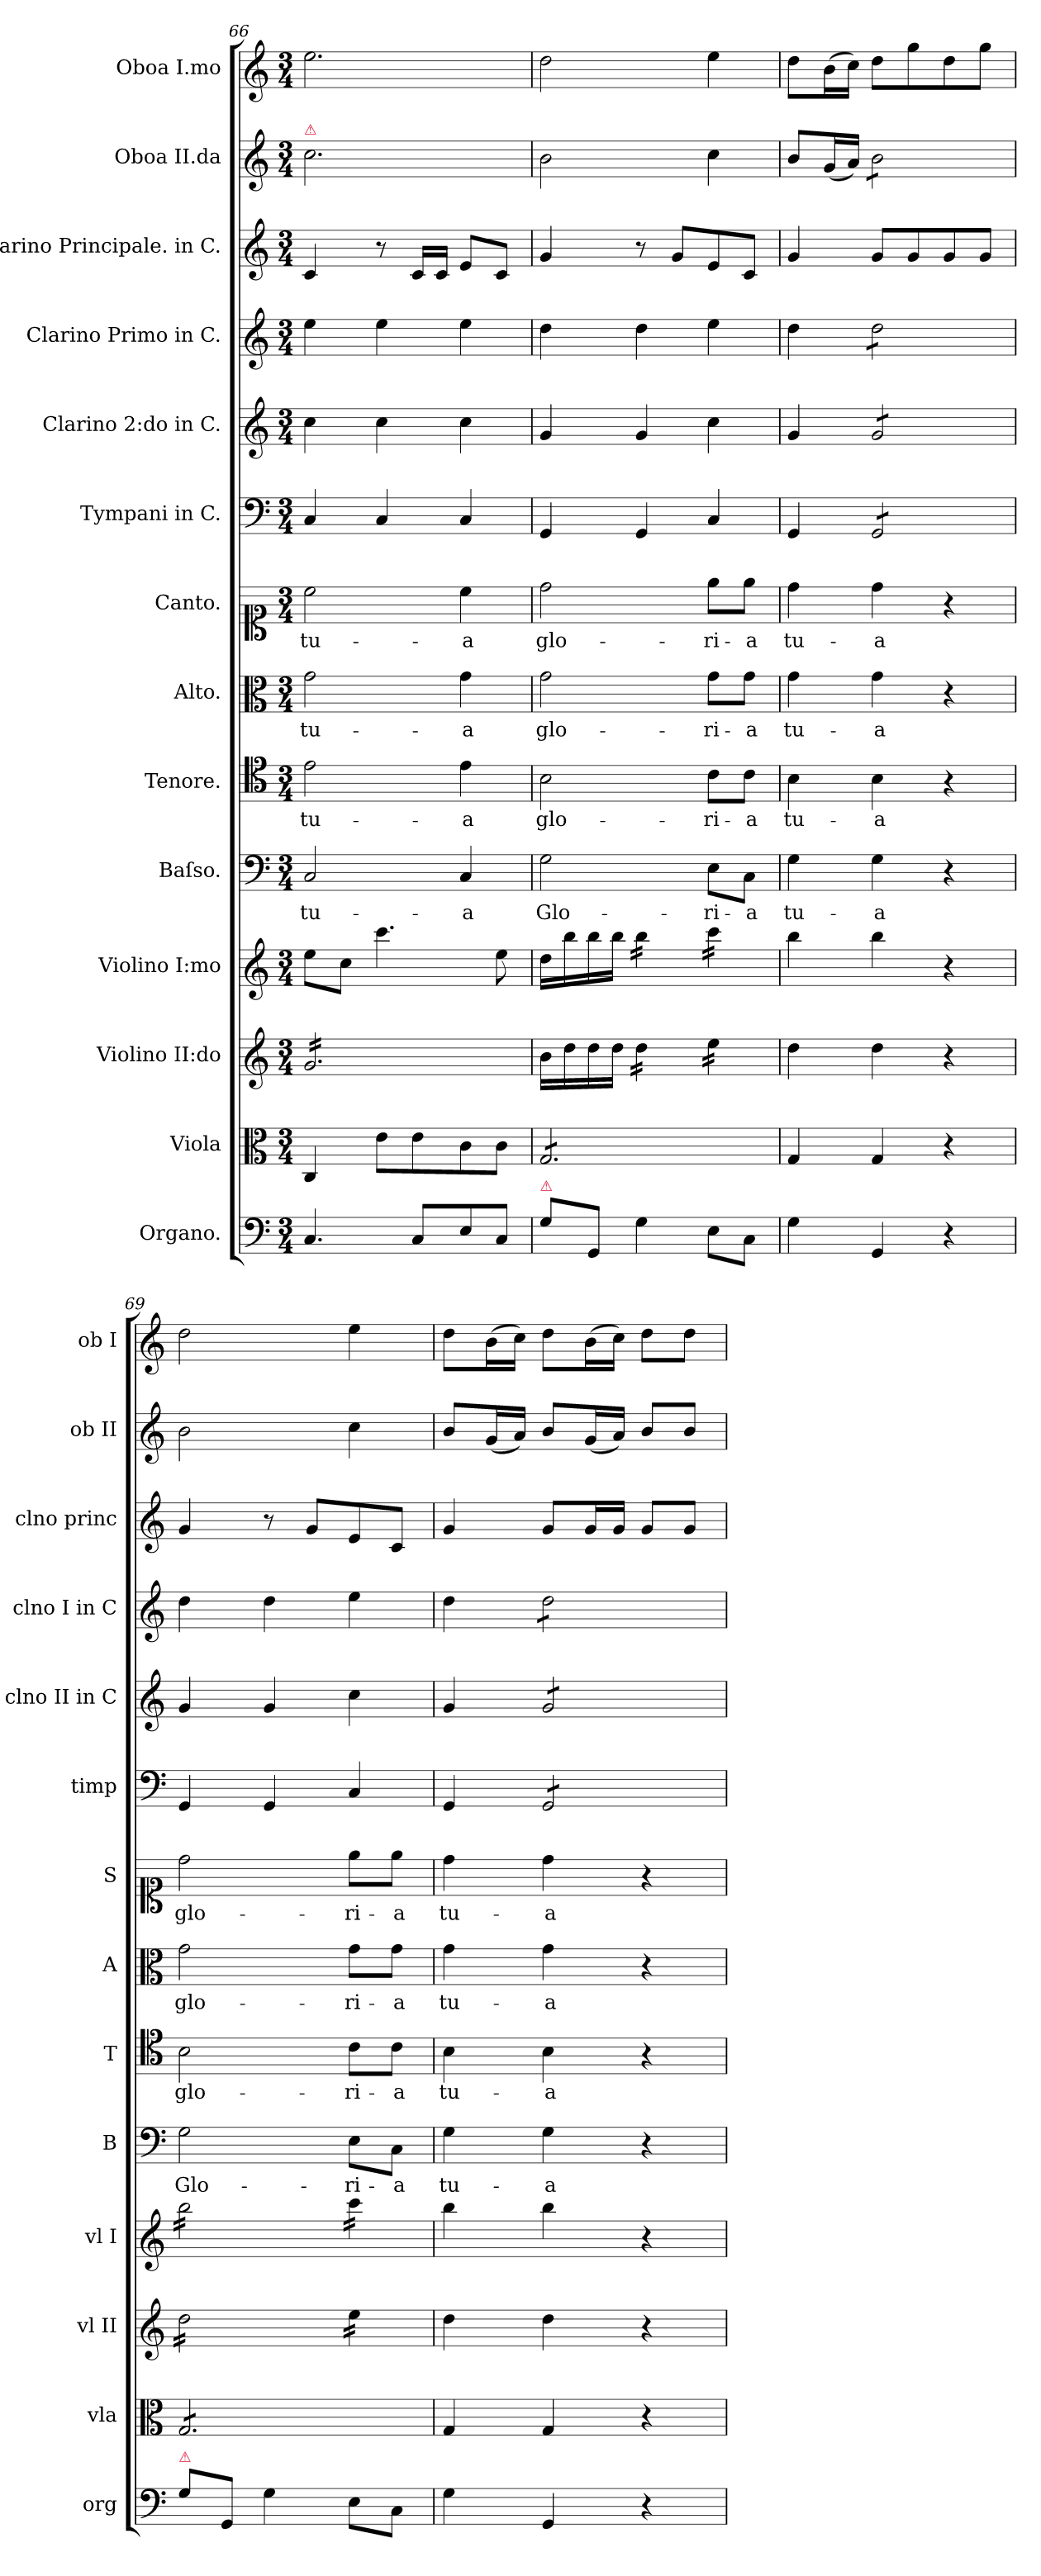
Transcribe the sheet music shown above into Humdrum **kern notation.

**kern	**kern	**kern	**dynam	**kern	**kern	**text	**kern	**text	**kern	**text	**kern	**text	**kern	**kern	**kern	**kern	**kern	**kern
*part14	*part13	*part12	*part12	*part11	*part10	*part10	*part9	*part9	*part8	*part8	*part7	*part7	*part6	*part5	*part4	*part3	*part2	*part1
*staff14	*staff13	*staff12	*staff12	*staff11	*staff10	*staff10	*staff9	*staff9	*staff8	*staff8	*staff7	*staff7	*staff6	*staff5	*staff4	*staff3	*staff2	*staff1
*I"Organo.	*I"Viola	*I"Violino II:do	*	*I"Violino I:mo	*I"Baſso.	*	*I"Tenore.	*	*I"Alto.	*	*I"Canto.	*	*I"Tympani in C.	*I"Clarino 2:do in C.	*I"Clarino Primo in C.	*I"Clarino Principale. in C.	*I"Oboa II.da	*I"Oboa I.mo
*I'org	*I'vla	*I'vl II	*	*I'vl I	*I'B	*	*I'T	*	*I'A	*	*I'S	*	*I'timp	*I'clno II in C	*I'clno I in C	*I'clno princ	*I'ob II	*I'ob I
*clefF4	*clefC3	*clefG2	*	*clefG2	*clefF4	*	*clefC4	*	*clefC3	*	*clefC1	*	*clefF4	*clefG2	*clefG2	*clefG2	*clefG2	*clefG2
*k[]	*k[]	*k[]	*	*k[]	*k[]	*	*k[]	*	*k[]	*	*k[]	*	*k[]	*k[]	*k[]	*k[]	*k[]	*k[]
*M3/4	*M3/4	*M3/4	*	*M3/4	*M3/4	*	*M3/4	*	*M3/4	*	*M3/4	*	*M3/4	*M3/4	*M3/4	*M3/4	*M3/4	*M3/4
=66	=66	=66	=66	=66	=66	=66	=66	=66	=66	=66	=66	=66	=66	=66	=66	=66	=66	=66
!	!	!	!	!	!	!	!	!	!	!	!	!	!	!	!	!	!LO:TX:a:color=crimson:t=⚠	!
!	!	!	!	!	!	!	!	!LO:LY:i	!	!	!	!	!	!	!	!	!	!
*	*	*tremolo	*	*	*	*	*	*	*	*	*	*	*	*	*	*	*	*
4.C/	4C/	16g/LL	.	8ee\L	2C/	tu-	2e\	tu-	2g\	tu-	2cc\	tu-	4C/	4cc\	4ee\	4c/	2.cc\	2.ee\
.	.	16g/	.	.	.	.	.	.	.	.	.	.	.	.	.	.	.	.
.	.	16g/	.	8cc\J	.	.	.	.	.	.	.	.	.	.	.	.	.	.
.	.	16g/	.	.	.	.	.	.	.	.	.	.	.	.	.	.	.	.
.	8e\L	16g/	.	4.ccc\	.	.	.	.	.	.	.	.	4C/	4cc\	4ee\	8r	.	.
.	.	16g/	.	.	.	.	.	.	.	.	.	.	.	.	.	.	.	.
8C/L	8e\	16g/	.	.	.	.	.	.	.	.	.	.	.	.	.	16c/LL	.	.
.	.	16g/	.	.	.	.	.	.	.	.	.	.	.	.	.	16c/JJ	.	.
!	!	!	!	!	!	!	!	!LO:LY:i	!	!	!	!	!	!	!	!	!	!
8E/	8c\	16g/	.	.	4C/	-a	4e\	-a	4g\	-a	4cc\	-a	4C/	4cc\	4ee\	8e/L	.	.
.	.	16g/	.	.	.	.	.	.	.	.	.	.	.	.	.	.	.	.
8C/J	8c\J	16g/	.	8ee\	.	.	.	.	.	.	.	.	.	.	.	8c/J	.	.
.	.	16g/JJ	.	.	.	.	.	.	.	.	.	.	.	.	.	.	.	.
*	*	*Xtremolo	*	*	*	*	*	*	*	*	*	*	*	*	*	*	*	*
=67	=67	=67	=67	=67	=67	=67	=67	=67	=67	=67	=67	=67	=67	=67	=67	=67	=67	=67
!LO:TX:a:color=crimson:t=⚠	!	!	!	!	!	!	!	!	!	!	!	!	!	!	!	!	!	!
!	!	!	!LO:DY:a	!	!	!	!	!	!	!LO:LY:i	!	!	!	!	!	!	!	!
*	*tremolo	*	*	*	*	*	*	*	*	*	*	*	*	*	*	*	*	*
8G\L	8G/L	16b\LL	fo&colon;	16dd\LL	2G\	Glo-	2B\	glo-	2g\	glo-	2dd\	glo-	4GG/	4g/	4dd\	4g/	2b\	2dd\
.	.	16dd\	.	16bb\	.	.	.	.	.	.	.	.	.	.	.	.	.	.
8GG/J	8G/	16dd\	.	16bb\	.	.	.	.	.	.	.	.	.	.	.	.	.	.
.	.	16dd\JJ	.	16bb\JJ	.	.	.	.	.	.	.	.	.	.	.	.	.	.
*	*	*tremolo	*	*	*	*	*	*	*	*	*	*	*	*	*	*	*	*
*	*	*	*	*tremolo	*	*	*	*	*	*	*	*	*	*	*	*	*	*
4G\	8G/	16dd\LL	.	16bb\LL	.	.	.	.	.	.	.	.	4GG/	4g/	4dd\	8r	.	.
.	.	16dd\	.	16bb\	.	.	.	.	.	.	.	.	.	.	.	.	.	.
.	8G/	16dd\	.	16bb\	.	.	.	.	.	.	.	.	.	.	.	8g/L	.	.
.	.	16dd\JJ	.	16bb\JJ	.	.	.	.	.	.	.	.	.	.	.	.	.	.
!	!	!	!	!	!	!	!	!	!	!LO:LY:i	!	!	!	!	!	!	!	!
8E\L	8G/	16ee\LL	.	16ccc\LL	8E\L	-ri-	8c\L	-ri-	8g\L	-ri-	8ee\L	-ri-	4C/	4cc\	4ee\	8e/	4cc\	4ee\
.	.	16ee\	.	16ccc\	.	.	.	.	.	.	.	.	.	.	.	.	.	.
!	!	!	!	!	!	!	!	!	!	!LO:LY:i	!	!	!	!	!	!	!	!
8C\J	8G/J	16ee\	.	16ccc\	8C\J	-a	8c\J	-a	8g\J	-a	8ee\J	-a	.	.	.	8c/J	.	.
*	*Xtremolo	*	*	*	*	*	*	*	*	*	*	*	*	*	*	*	*	*
.	.	16ee\JJ	.	16ccc\JJ	.	.	.	.	.	.	.	.	.	.	.	.	.	.
*	*	*	*	*Xtremolo	*	*	*	*	*	*	*	*	*	*	*	*	*	*
*	*	*Xtremolo	*	*	*	*	*	*	*	*	*	*	*	*	*	*	*	*
=68	=68	=68	=68	=68	=68	=68	=68	=68	=68	=68	=68	=68	=68	=68	=68	=68	=68	=68
!	!	!	!	!	!	!	!	!	!	!LO:LY:i	!	!	!	!	!	!	!	!
4G\	4G/	4dd\	.	4bb\	4G\	tu-	4B\	tu-	4g\	tu-	4dd\	tu-	4GG/	4g/	4dd\	4g/	8b/L	8dd\L
.	.	.	.	.	.	.	.	.	.	.	.	.	.	.	.	.	(<16g/L	(>16b\L
.	.	.	.	.	.	.	.	.	.	.	.	.	.	.	.	.	16a/JJ)	16cc\JJ)
!	!	!	!	!	!	!	!	!	!	!LO:LY:i	!	!	!	!	!	!	!	!
*	*	*	*	*	*	*	*	*	*	*	*	*	*tremolo	*	*	*	*	*
*	*	*	*	*	*	*	*	*	*	*	*	*	*	*tremolo	*	*	*	*
*	*	*	*	*	*	*	*	*	*	*	*	*	*	*	*tremolo	*	*	*
*	*	*	*	*	*	*	*	*	*	*	*	*	*	*	*	*	*tremolo	*
4GG/	4G/	4dd\	.	4bb\	4G\	-a	4B\	-a	4g\	-a	4dd\	-a	8GG/L	8g/L	8dd\L	8g/L	8b\L	8dd\L
.	.	.	.	.	.	.	.	.	.	.	.	.	8GG/	8g/	8dd\	8g/	8b\	8gg\
4r	4r	4r	.	4r	4r	.	4r	.	4r	.	4r	.	8GG/	8g/	8dd\	8g/	8b\	8dd\
.	.	.	.	.	.	.	.	.	.	.	.	.	8GG/J	8g/J	8dd\J	8g/J	8b\J	8gg\J
*	*	*	*	*	*	*	*	*	*	*	*	*	*	*	*	*	*Xtremolo	*
*	*	*	*	*	*	*	*	*	*	*	*	*	*	*	*Xtremolo	*	*	*
*	*	*	*	*	*	*	*	*	*	*	*	*	*	*Xtremolo	*	*	*	*
*	*	*	*	*	*	*	*	*	*	*	*	*	*Xtremolo	*	*	*	*	*
=69	=69	=69	=69	=69	=69	=69	=69	=69	=69	=69	=69	=69	=69	=69	=69	=69	=69	=69
!LO:TX:a:color=crimson:t=⚠	!	!	!	!	!	!	!	!	!	!	!	!	!	!	!	!	!	!
!	!	!	!	!	!	!LO:LY:i	!	!	!	!LO:LY:i	!	!	!	!	!	!	!	!
*	*tremolo	*	*	*	*	*	*	*	*	*	*	*	*	*	*	*	*	*
*	*	*tremolo	*	*	*	*	*	*	*	*	*	*	*	*	*	*	*	*
*	*	*	*	*tremolo	*	*	*	*	*	*	*	*	*	*	*	*	*	*
8G\L	8G/L	16dd\LL	.	16bb\LL	2G\	Glo-	2B\	glo-	2g\	glo-	2dd\	glo-	4GG/	4g/	4dd\	4g/	2b\	2dd\
.	.	16dd\	.	16bb\	.	.	.	.	.	.	.	.	.	.	.	.	.	.
8GG/J	8G/	16dd\	.	16bb\	.	.	.	.	.	.	.	.	.	.	.	.	.	.
.	.	16dd\	.	16bb\	.	.	.	.	.	.	.	.	.	.	.	.	.	.
4G\	8G/	16dd\	.	16bb\	.	.	.	.	.	.	.	.	4GG/	4g/	4dd\	8r	.	.
.	.	16dd\	.	16bb\	.	.	.	.	.	.	.	.	.	.	.	.	.	.
.	8G/	16dd\	.	16bb\	.	.	.	.	.	.	.	.	.	.	.	8g/L	.	.
.	.	16dd\JJ	.	16bb\JJ	.	.	.	.	.	.	.	.	.	.	.	.	.	.
!	!	!	!	!	!	!LO:LY:i	!	!	!	!LO:LY:i	!	!	!	!	!	!	!	!
8E\L	8G/	16ee\LL	.	16ccc\LL	8E\L	-ri-	8c\L	-ri-	8g\L	-ri-	8ee\L	-ri-	4C/	4cc\	4ee\	8e/	4cc\	4ee\
.	.	16ee\	.	16ccc\	.	.	.	.	.	.	.	.	.	.	.	.	.	.
!	!	!	!	!	!	!LO:LY:i	!	!	!	!LO:LY:i	!	!	!	!	!	!	!	!
8C\J	8G/J	16ee\	.	16ccc\	8C\J	-a	8c\J	-a	8g\J	-a	8ee\J	-a	.	.	.	8c/J	.	.
*	*Xtremolo	*	*	*	*	*	*	*	*	*	*	*	*	*	*	*	*	*
.	.	16ee\JJ	.	16ccc\JJ	.	.	.	.	.	.	.	.	.	.	.	.	.	.
*	*	*	*	*Xtremolo	*	*	*	*	*	*	*	*	*	*	*	*	*	*
*	*	*Xtremolo	*	*	*	*	*	*	*	*	*	*	*	*	*	*	*	*
=70	=70	=70	=70	=70	=70	=70	=70	=70	=70	=70	=70	=70	=70	=70	=70	=70	=70	=70
!	!	!	!	!	!	!LO:LY:i	!	!	!	!LO:LY:i	!	!	!	!	!	!	!	!
4G\	4G/	4dd\	.	4bb\	4G\	tu-	4B\	tu-	4g\	tu-	4dd\	tu-	4GG/	4g/	4dd\	4g/	8b/L	8dd\L
.	.	.	.	.	.	.	.	.	.	.	.	.	.	.	.	.	(<16g/L	(>16b\L
.	.	.	.	.	.	.	.	.	.	.	.	.	.	.	.	.	16a/JJ)	16cc\JJ)
!	!	!	!	!	!	!LO:LY:i	!	!	!	!LO:LY:i	!	!	!	!	!	!	!	!
*	*	*	*	*	*	*	*	*	*	*	*	*	*tremolo	*	*	*	*	*
*	*	*	*	*	*	*	*	*	*	*	*	*	*	*tremolo	*	*	*	*
*	*	*	*	*	*	*	*	*	*	*	*	*	*	*	*tremolo	*	*	*
4GG/	4G/	4dd\	.	4bb\	4G\	-a	4B\	-a	4g\	-a	4dd\	-a	8GG/L	8g/L	8dd\L	8g/L	8b/L	8dd\L
.	.	.	.	.	.	.	.	.	.	.	.	.	8GG/	8g/	8dd\	16g/L	(<16g/L	(>16b\L
.	.	.	.	.	.	.	.	.	.	.	.	.	.	.	.	16g/JJ	16a/JJ)	16cc\JJ)
4r	4r	4r	.	4r	4r	.	4r	.	4r	.	4r	.	8GG/	8g/	8dd\	8g/L	8b/L	8dd\L
.	.	.	.	.	.	.	.	.	.	.	.	.	8GG/J	8g/J	8dd\J	8g/J	8b/J	8dd\J
*	*	*	*	*	*	*	*	*	*	*	*	*	*	*	*Xtremolo	*	*	*
*	*	*	*	*	*	*	*	*	*	*	*	*	*	*Xtremolo	*	*	*	*
*	*	*	*	*	*	*	*	*	*	*	*	*	*Xtremolo	*	*	*	*	*
=	=	=	=	=	=	=	=	=	=	=	=	=	=	=	=	=	=	=
*-	*-	*-	*-	*-	*-	*-	*-	*-	*-	*-	*-	*-	*-	*-	*-	*-	*-	*-
